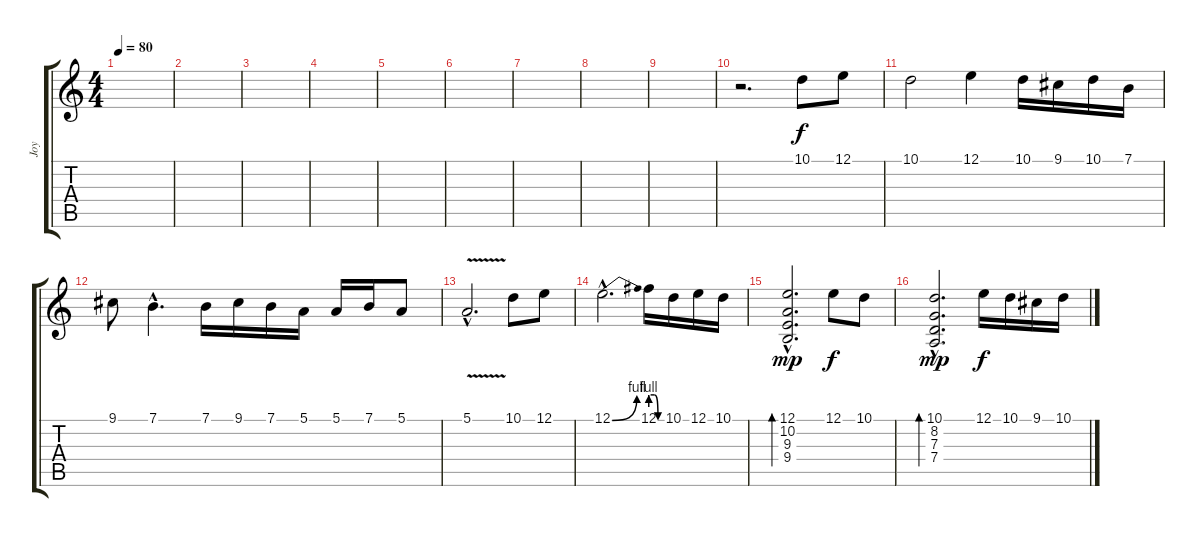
\track ("Joy" "Joy") {instrument orchestralharp}
\staff {score tabs}
\tuning (E4 B3 G3 D3 A2 E2) {hide}
\ts (4 4)
\tempo 80
\clef g2
\ks c
|
|
|
|
|
|
|
|
|
r.2{d} 10.1.8 12.1.8 |
10.1.2 12.1.4 10.1.16 9.1.16 10.1.16 7.1.16 |
9.1.8 7.1{hac}.4{d} 7.1.16 9.1.16 7.1.16 5.1.16 5.1.16 7.1.16 5.1.8 |
5.1{v hac}.2{d} 10.1.8 12.1.8 |
12.1{be (bend 0 0 60 4) hac}.2{d} 12.1{be (custom 0 4 20 4 40 0 60 0)}.16 10.1.16 12.1.16 10.1.16 |
(12.1{hac} 10.2{hac} 9.3{hac} 9.4{hac}).2{d bd 60 dy mp} 12.1.8{dy f} 10.1.8 |
(10.1{hac} 8.2{hac} 7.3{hac} 7.4{hac}).2{d bd 60 dy mp} 12.1.16{dy f} 10.1.16 9.1.16 10.1.16
